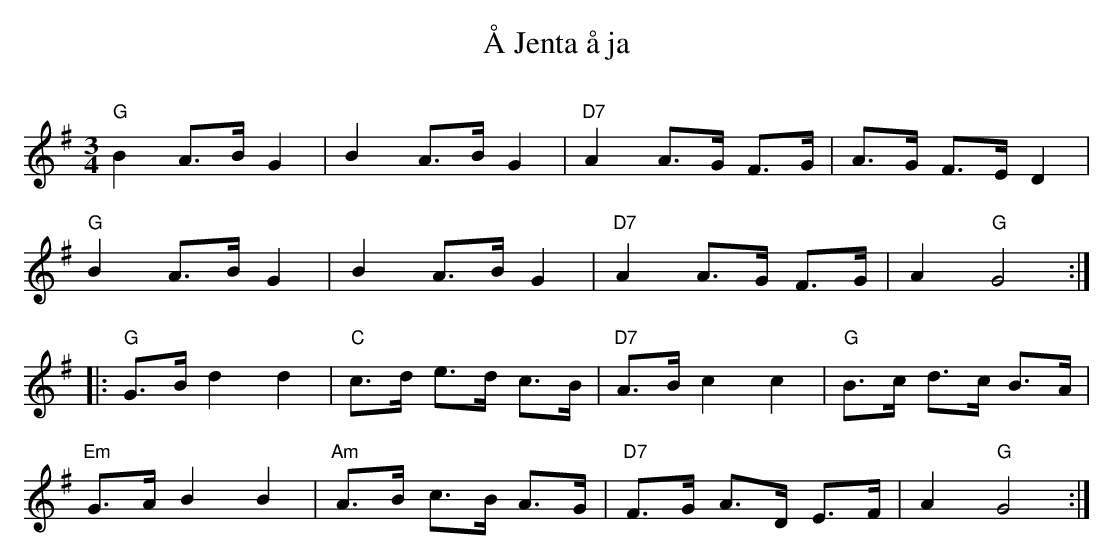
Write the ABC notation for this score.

X:1
T:\AA Jenta \aa ja
O:
M:3/4
L:1/8
K:G
"G"B2 A>B G2 | B2 A>B G2 | "D7"A2 A>G F>G | A>G F>E D2 |
"G"B2 A>B G2 | B2 A>B G2 | "D7"A2 A>G F>G | A2 "G"G4 :|
|: "G"G>B d2 d2 | "C"c>d e>d c>B | "D7"A>B c2 c2 | "G"B>c d>c B>A |
"Em"G>A B2 B2 | "Am"A>B c>B A>G | "D7"F>G A>D E>F | A2 "G"G4 :|
